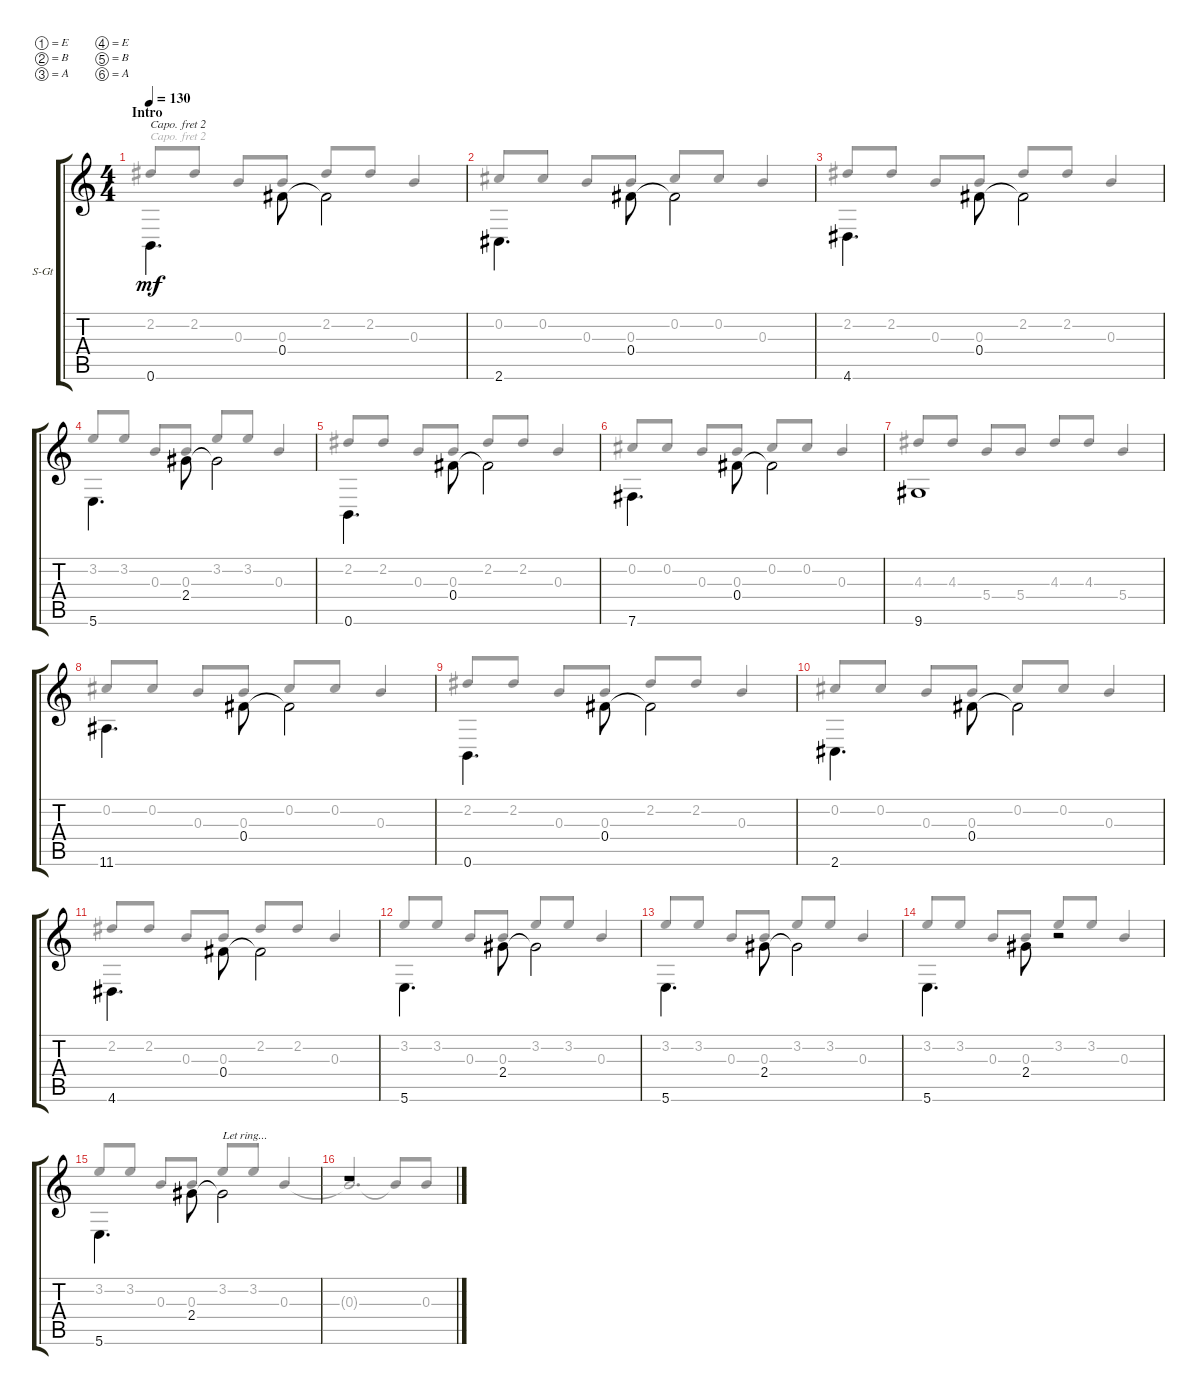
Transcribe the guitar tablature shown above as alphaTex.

\defaultSystemsLayout 4
\bracketExtendMode groupsimilarinstruments
\firstSystemTrackNameOrientation horizontal
\otherSystemsTrackNameOrientation horizontal
\track ("Steel Guitar" "S-Gt") {instrument acousticguitarsteel}
\staff {score tabs}
\capo 2
\tuning (E4 B3 A3 E3 B2 A1)
\voice
\ts (4 4)
\section ("" "Intro")
\tempo 130
\clef g2
\ks c
0.6.4{d dy mf instrument acousticguitarsteel beam invert} 0.4.8{beam invert} 0.4{t}.2{beam invert} |
2.6.4{d beam invert} 0.4.8{beam invert} 0.4{t}.2{beam invert} |
4.6.4{d beam invert} 0.4.8{beam invert} 0.4{t}.2{beam invert} |
5.6.4{d beam invert} 2.4.8{beam invert} 2.4{t}.2{beam invert} |
0.6.4{d beam invert} 0.4.8{beam invert} 0.4{t}.2{beam invert} |
7.6.4{d beam invert} 0.4.8{beam invert} 0.4{t}.2{beam invert} |
9.6.1{beam invert} |
11.6.4{d beam invert} 0.4.8{beam invert} 0.4{t}.2{beam invert} |
0.6.4{d beam invert} 0.4.8{beam invert} 0.4{t}.2{beam invert} |
2.6.4{d beam invert} 0.4.8{beam invert} 0.4{t}.2{beam invert} |
4.6.4{d beam invert} 0.4.8{beam invert} 0.4{t}.2{beam invert} |
5.6.4{d beam invert} 2.4.8{beam invert} 2.4{t}.2{beam invert} |
5.6.4{d beam invert} 2.4.8{beam invert} 2.4{t}.2{beam invert} |
5.6.4{d beam invert} 2.4.8{beam invert} r.2{beam invert} |
5.6.4{d beam invert} 2.4.8{beam invert} 2.4{t}.2{txt "Let ring..." beam invert} |
r.1
\voice
\clef g2
\ottava regular
\simile none
\ks c
2.2.8{dy mf beam invert} 2.2.8 0.3.8{beam invert} 0.3.8 2.2.8{beam invert} 2.2.8 0.3.4{beam invert} |
0.2.8{beam invert} 0.2.8 0.3.8{beam invert} 0.3.8 0.2.8{beam invert} 0.2.8 0.3.4{beam invert} |
2.2.8{beam invert} 2.2.8 0.3.8{beam invert} 0.3.8 2.2.8{beam invert} 2.2.8 0.3.4{beam invert} |
3.2.8{beam invert} 3.2.8 0.3.8{beam invert} 0.3.8 3.2.8{beam invert} 3.2.8 0.3.4{beam invert} |
2.2.8{beam invert} 2.2.8 0.3.8{beam invert} 0.3.8 2.2.8{beam invert} 2.2.8 0.3.4{beam invert} |
0.2.8{beam invert} 0.2.8 0.3.8{beam invert} 0.3.8 0.2.8{beam invert} 0.2.8 0.3.4{beam invert} |
4.3.8{beam invert} 4.3.8 5.4.8{beam invert} 5.4.8 4.3.8{beam invert} 4.3.8 5.4.4{beam invert} |
0.2.8{beam invert} 0.2.8 0.3.8{beam invert} 0.3.8 0.2.8{beam invert} 0.2.8 0.3.4{beam invert} |
2.2.8{beam invert} 2.2.8 0.3.8{beam invert} 0.3.8 2.2.8{beam invert} 2.2.8 0.3.4{beam invert} |
0.2.8{beam invert} 0.2.8 0.3.8{beam invert} 0.3.8 0.2.8{beam invert} 0.2.8 0.3.4{beam invert} |
2.2.8{beam invert} 2.2.8 0.3.8{beam invert} 0.3.8 2.2.8{beam invert} 2.2.8 0.3.4{beam invert} |
3.2.8{beam invert} 3.2.8 0.3.8{beam invert} 0.3.8 3.2.8{beam invert} 3.2.8 0.3.4{beam invert} |
3.2.8{beam invert} 3.2.8 0.3.8{beam invert} 0.3.8 3.2.8{beam invert} 3.2.8 0.3.4{beam invert} |
3.2.8{beam invert} 3.2.8 0.3.8{beam invert} 0.3.8 3.2.8{beam invert} 3.2.8 0.3.4{beam invert} |
3.2.8{beam invert} 3.2.8 0.3.8{beam invert} 0.3.8 3.2.8{beam invert} 3.2.8 0.3.4{beam invert} |
0.3{t}.2{d beam invert} 0.3{t}.8{beam invert} 0.3.8
